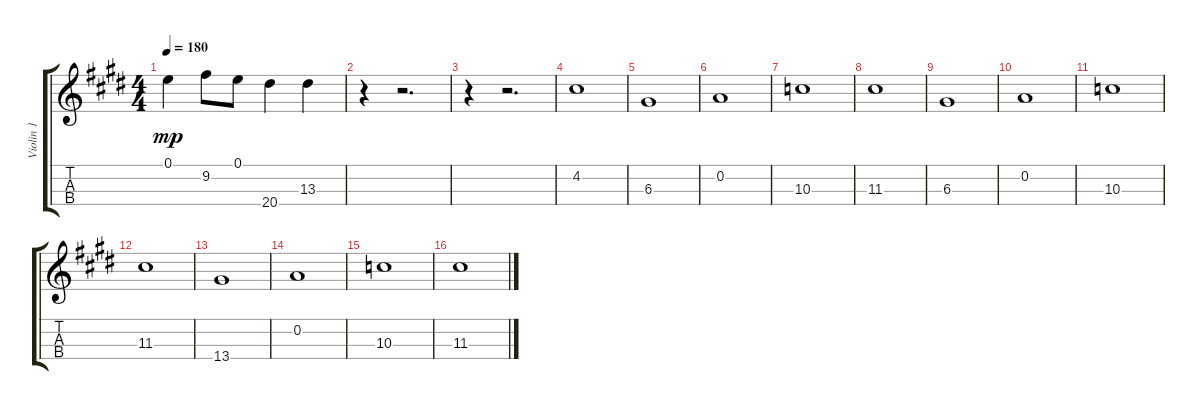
\track ("Violin 1" "Violin 1") {instrument violin}
\staff {score tabs}
\tuning (E5 A4 D4 G3) {hide}
\ts (4 4)
\tempo 180
\clef g2
\ks e
0.1.4{dy mp} 9.2.8 0.1.8 20.4.4 13.3.4 |
r.4 r.2{d} |
r.4 r.2{d} |
4.2.1 |
6.3.1 |
0.2.1 |
10.3.1 |
11.3.1 |
6.3.1 |
0.2.1 |
10.3.1 |
11.3.1 |
13.4.1 |
0.2.1 |
10.3.1 |
11.3.1
